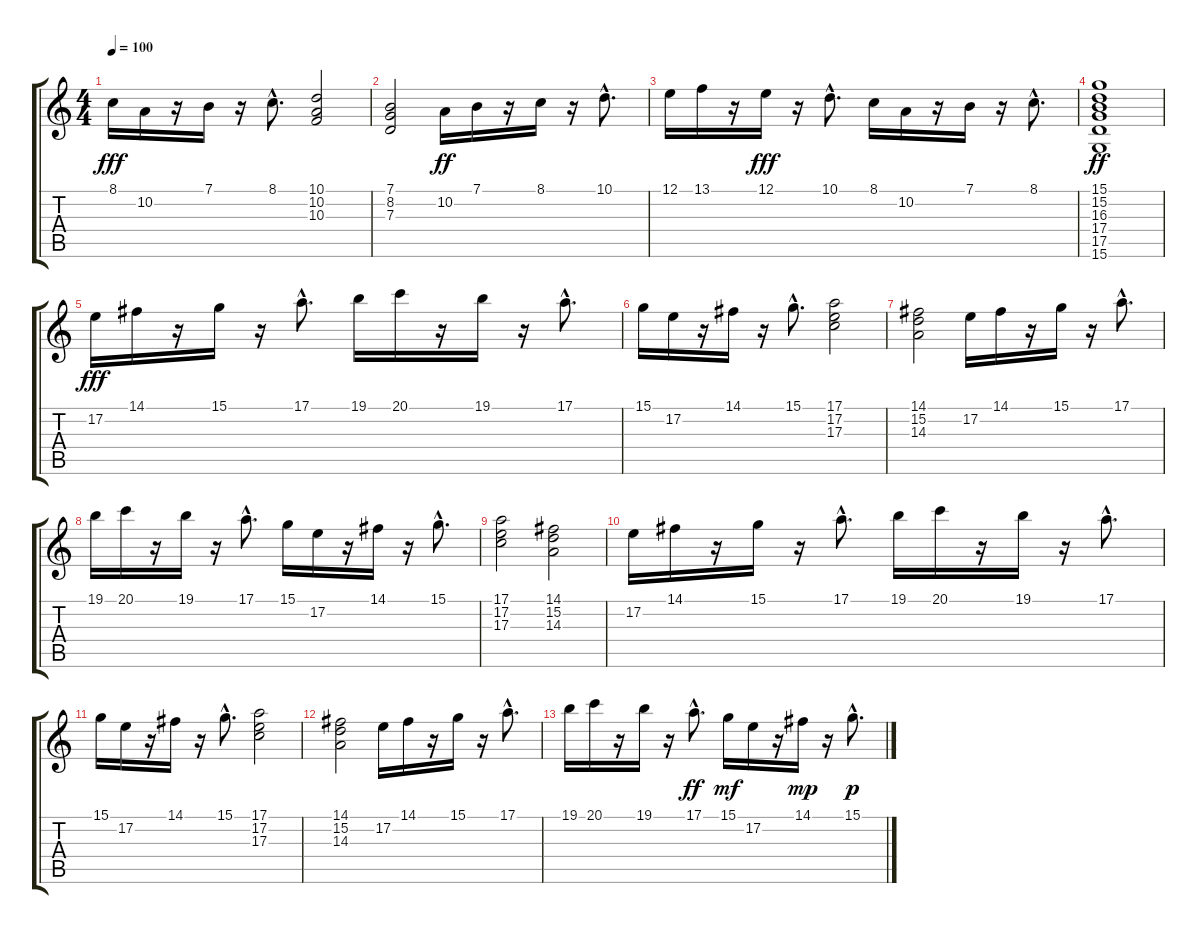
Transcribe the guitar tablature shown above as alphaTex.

\track "" {instrument stringensemble1}
\staff {score tabs}
\tuning (E4 B3 G3 D3 A2 E2) {hide}
\ts (4 4)
\tempo 100
\clef g2
\ks c
8.1.16{dy fff} 10.2.16 r.16 7.1.16 r.16 8.1{hac}.8{d} (10.1 10.2 10.3).2 |
(7.1 8.2 7.3).2 10.2.16{dy ff} 7.1.16 r.16 8.1.16 r.16 10.1{hac}.8{d} |
12.1.16 13.1.16 r.16 12.1.16{dy fff} r.16 10.1{hac}.8{d} 8.1.16 10.2.16 r.16 7.1.16 r.16 8.1{hac}.8{d} |
(15.1 15.2 16.3 17.4 17.5 15.6).1{dy ff} |
17.2.16{dy fff instrument distortionguitar} 14.1.16 r.16 15.1.16 r.16 17.1{hac}.8{d} 19.1.16 20.1.16 r.16 19.1.16 r.16 17.1{hac}.8{d} |
15.1.16 17.2.16 r.16 14.1.16 r.16 15.1{hac}.8{d} (17.1 17.2 17.3).2 |
(14.1 15.2 14.3).2 17.2.16 14.1.16 r.16 15.1.16 r.16 17.1{hac}.8{d} |
19.1.16 20.1.16 r.16 19.1.16 r.16 17.1{hac}.8{d} 15.1.16 17.2.16 r.16 14.1.16 r.16 15.1{hac}.8{d} |
(17.1 17.2 17.3).2 (14.1 15.2 14.3).2 |
17.2.16 14.1.16 r.16 15.1.16 r.16 17.1{hac}.8{d} 19.1.16 20.1.16 r.16 19.1.16 r.16 17.1{hac}.8{d} |
15.1.16 17.2.16 r.16 14.1.16 r.16 15.1{hac}.8{d} (17.1 17.2 17.3).2 |
(14.1 15.2 14.3).2 17.2.16 14.1.16 r.16 15.1.16 r.16 17.1{hac}.8{d} |
19.1.16 20.1.16 r.16 19.1.16 r.16 17.1{hac}.8{d dy ff} 15.1.16{dy mf} 17.2.16 r.16 14.1.16{dy mp} r.16 15.1{hac}.8{d dy p}
